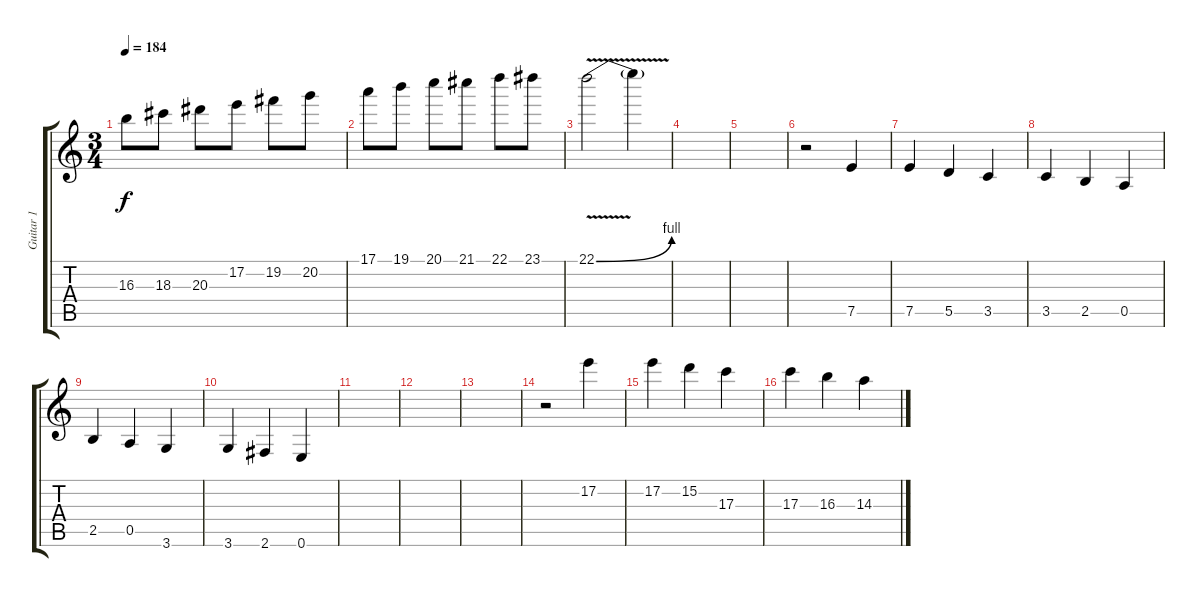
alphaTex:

\track ("Guitar 1" "Guitar 1") {instrument electricguitarjazz}
\staff {score tabs}
\tuning (E4 B3 G3 D3 A2 E2) {hide}
\ts (3 4)
\tempo 184
\clef g2
\ks c
16.3.8{dy f volume 12} 18.3.8 20.3.8 17.2.8 19.2.8 20.2.8 |
17.1.8 19.1.8 20.1.8 21.1.8 22.1.8 23.1.8 |
22.1{be (bend 0 0 60 4) v}.2 22.1{t}.4 |
|
|
r.2 7.5.4 |
7.5.4 5.5.4 3.5.4 |
3.5.4 2.5.4 0.5.4 |
2.5.4 0.5.4 3.6.4 |
3.6.4 2.6.4 0.6.4 |
|
|
|
r.2 17.2.4 |
17.2.4 15.2.4 17.3.4 |
17.3.4 16.3.4 14.3.4
